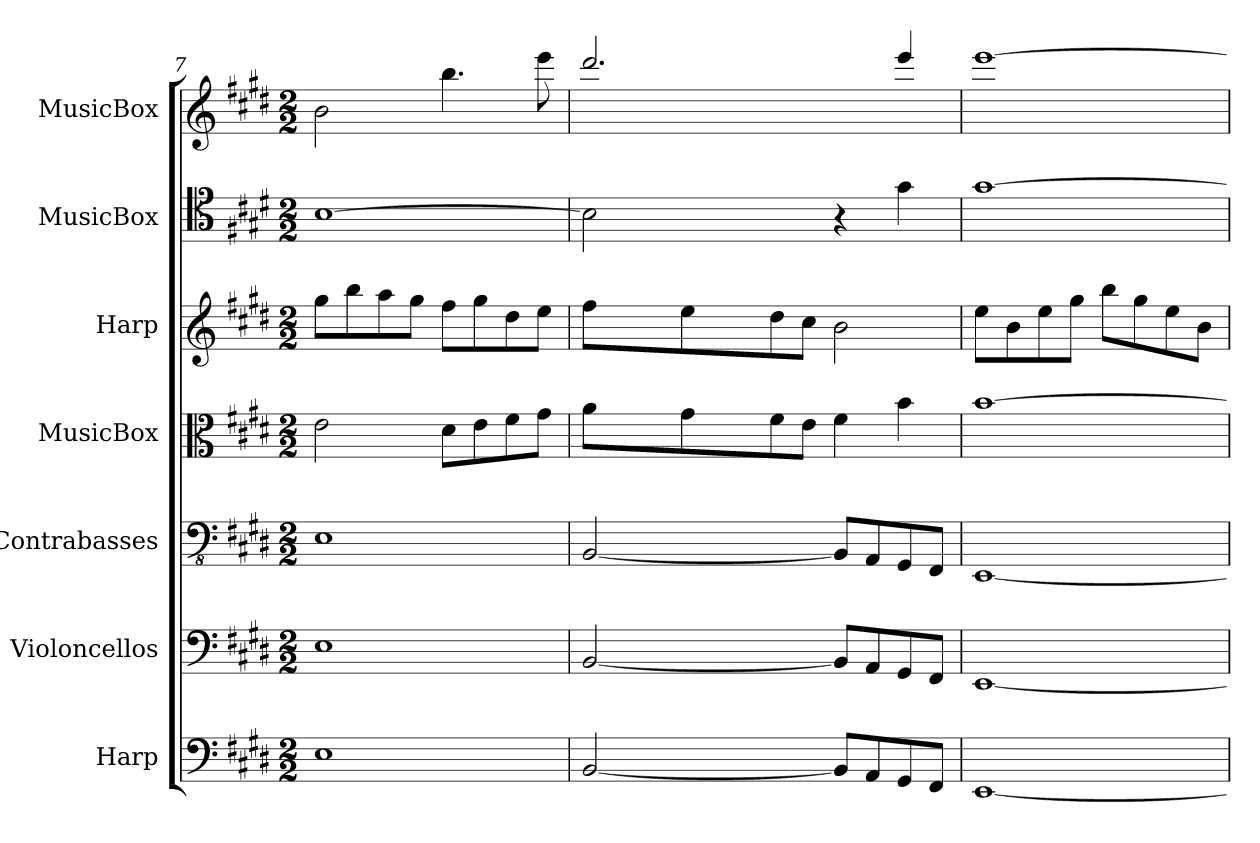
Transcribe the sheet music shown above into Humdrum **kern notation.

**kern	**kern	**kern	**kern	**kern	**kern	**kern
*part7	*part6	*part5	*part4	*part3	*part2	*part1
*staff7	*staff6	*staff5	*staff4	*staff3	*staff2	*staff1
*I"Harp	*I"Violoncellos	*I"Contrabasses	*I"MusicBox	*I"Harp	*I"MusicBox	*I"MusicBox
*I'Hrp.	*I'Vlcs.	*I'Cbs.	*I'MuBx.	*I'Hrp.	*I'MuBx.	*I'MuBx.
*clefF4	*clefF4	*clefFv4	*clefC3	*clefG2	*clefC4	*clefG2
*k[f#c#g#d#]	*k[f#c#g#d#]	*k[f#c#g#d#]	*k[f#c#g#d#]	*k[f#c#g#d#]	*k[f#c#g#d#]	*k[f#c#g#d#]
*E:	*E:	*E:	*E:	*E:	*E:	*E:
*M2/2	*M2/2	*M2/2	*M2/2	*M2/2	*M2/2	*M2/2
=7	=7	=7	=7	=7	=7	=7
1E	1E	1EE	2e\	8gg#\L	[1B	2b\
.	.	.	.	8bb\	.	.
.	.	.	.	8aa\	.	.
.	.	.	.	8gg#\J	.	.
.	.	.	8d#\L	8ff#\L	.	4.bb\
.	.	.	8e\	8gg#\	.	.
.	.	.	8f#\	8dd#\	.	.
.	.	.	8g#\J	8ee\J	.	8eee\
=8	=8	=8	=8	=8	=8	=8
*	*	*	*	*	*	*^
[2BB/	[2BB/	[2BBB/	8a\L	8ff#\L	2B\]	2.ddd#/	32ryy
.	.	.	.	.	.	.	32eeeLLLyy
.	.	.	.	.	.	.	32ddd#yy
.	.	.	.	.	.	.	32eeeyy
.	.	.	8g#\	8ee\	.	.	32ddd#yy
.	.	.	.	.	.	.	32eeeyy
.	.	.	.	.	.	.	32ddd#yy
.	.	.	.	.	.	.	32eeeJJJyy
.	.	.	8f#\	8dd#\	.	.	2ddd#yy
.	.	.	8e\J	8cc#\J	.	.	.
8BB/L]	8BB/L]	8BBB/L]	4f#\	2b\	4r	.	.
8AA/	8AA/	8AAA/	.	.	.	.	.
8GG#/	8GG#/	8GGG#/	4b\	.	4g#\	4eee/	4ryy
8FF#/J	8FF#/J	8FFF#/J	.	.	.	.	.
*	*	*	*	*	*	*v	*v
=9	=9	=9	=9	=9	=9	=9
[1EE	[1EE	[1EEE	[1b	8ee\L	[1g#	[1eee
.	.	.	.	8b\	.	.
.	.	.	.	8ee\	.	.
.	.	.	.	8gg#\J	.	.
.	.	.	.	8bb\L	.	.
.	.	.	.	8gg#\	.	.
.	.	.	.	8ee\	.	.
.	.	.	.	8b\J	.	.
=	=	=	=	=	=	=
*-	*-	*-	*-	*-	*-	*-
